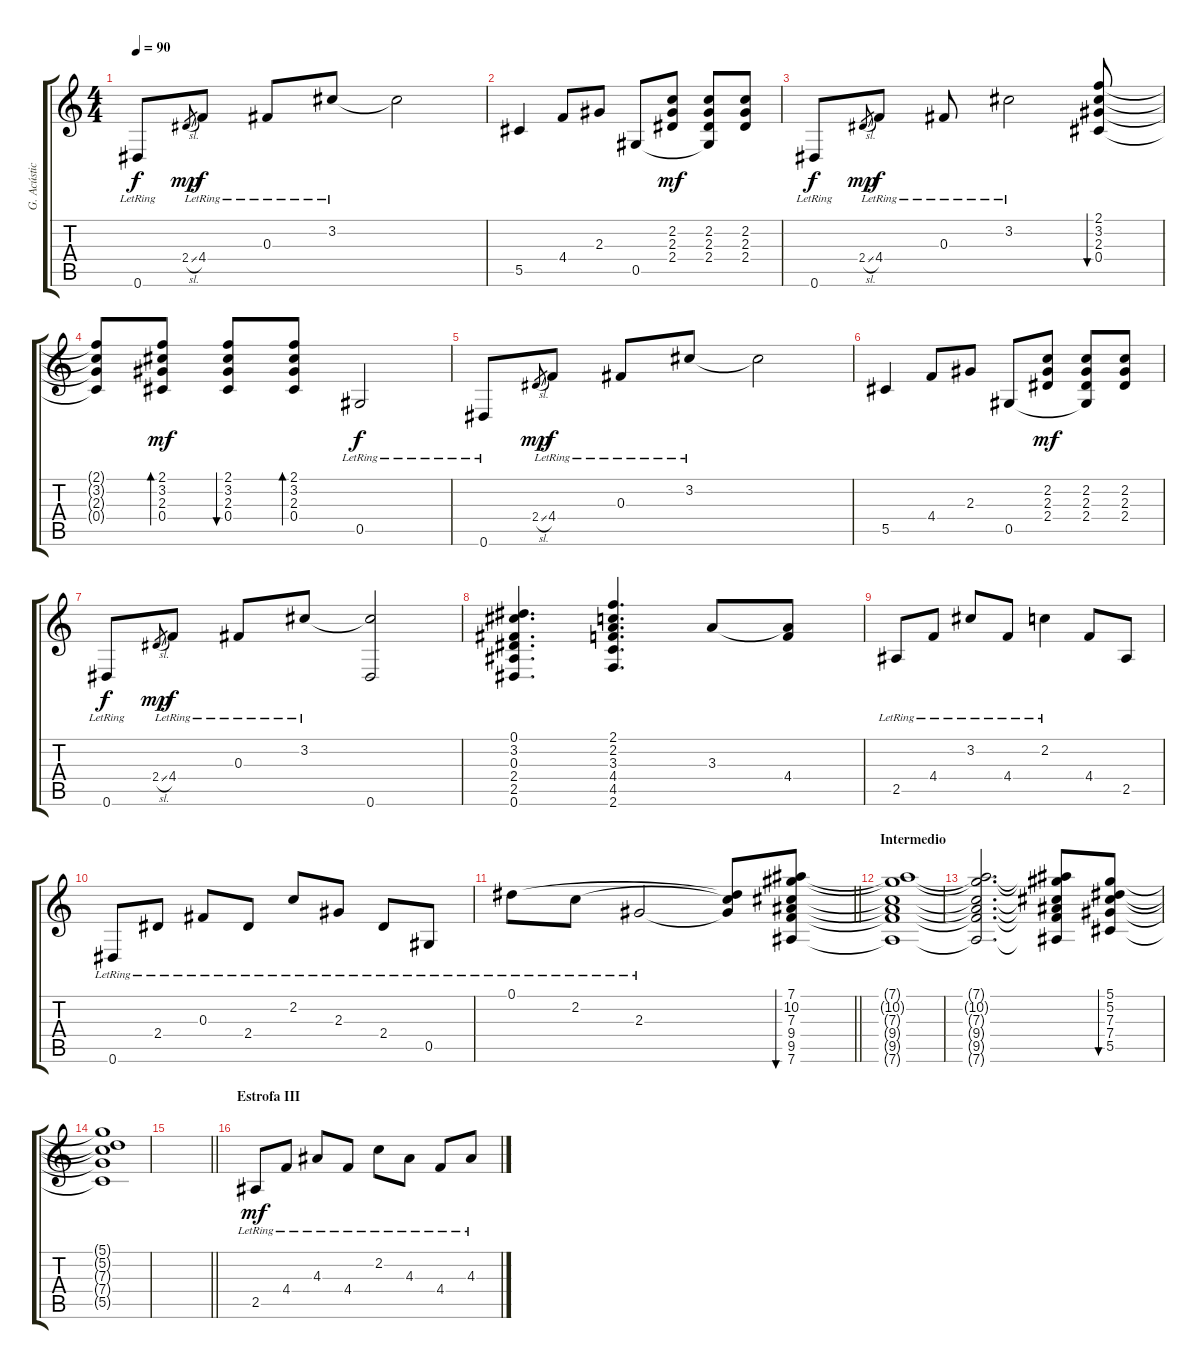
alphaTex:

\track ("G. Acústica 1" "G. Acústic") {instrument acousticguitarsteel}
\staff {score tabs}
\tuning (Eb4 Bb3 Gb3 Db3 Ab2 Eb2) {hide}
\ts (4 4)
\tempo 90
\clef g2
\ks c
0.6{lr}.8{dy f} 2.4{sl}.8{gr dy mp} 4.4{lr}.8{dy f} 0.3{lr}.8 3.2{lr}.8 3.2{t}.2 |
5.5.4 4.4.8 2.3.8 0.5.8 (2.2 2.3 2.4).8{dy mf} (2.2 2.3 2.4 0.5{t}).8 (2.2 2.3 2.4).8 |
0.6{lr}.8{dy f} 2.4{sl}.8{gr dy mp} 4.4{lr}.8{dy f} 0.3{lr}.8 3.2{lr}.2 (2.1 3.2 2.3 0.4).8{bu 240} |
(2.1{t} 3.2{t} 2.3{t} 0.4{t}).8 (2.1 3.2 2.3 0.4).8{bd 60 dy mf} (2.1 3.2 2.3 0.4).8{bu 60} (2.1 3.2 2.3 0.4).8{bd 60} 0.5{lr}.2{dy f} |
0.6{lr}.8 2.4{sl}.8{gr dy mp} 4.4{lr}.8{dy f} 0.3{lr}.8 3.2{lr}.8 3.2{t}.2 |
5.5.4 4.4.8 2.3.8 0.5.8 (2.2 2.3 2.4).8{dy mf} (2.2 2.3 2.4 0.5{t}).8 (2.2 2.3 2.4).8 |
0.6{lr}.8{dy f} 2.4{sl}.8{gr dy mp} 4.4{lr}.8{dy f} 0.3{lr}.8 3.2{lr}.8 (3.2{t} 0.6).2 |
(0.1 3.2 0.3 2.4 2.5 0.6).4{d} (2.1 2.2 3.3 4.4 4.5 2.6).4{d} 3.3.8 (3.3{t} 4.4).8 |
2.5{lr}.8 4.4{lr}.8 3.2{lr}.8 4.4{lr}.8 2.2{lr}.4 4.4.8 2.5.8 |
0.6{lr}.8 2.4{lr}.8 0.3{lr}.8 2.4{lr}.8 2.2{lr}.8 2.3{lr}.8 2.4{lr}.8 0.5{lr}.8 |
\barLineRight lightlight
0.1{lr}.8 2.2{lr}.8 2.3{lr}.2 (0.1{t} 2.2{t} 2.3{t}).8 (7.1 10.2 7.3 9.4 9.5 7.6).8{bu 240} |
\section ("" "Intermedio")
(7.1{t} 10.2{t} 7.3{t} 9.4{t} 9.5{t} 7.6{t}).1 |
(7.1{t} 10.2{t} 7.3{t} 9.4{t} 9.5{t} 7.6{t}).2{d} (7.1{t} 10.2{t} 7.3{t} 9.4{t} 9.5{t} 7.6{t}).8 (5.1 5.2 7.3 7.4 5.5).8{bu 240} |
(5.1{t} 5.2{t} 7.3{t} 7.4{t} 5.5{t}).1 |
\barLineRight lightlight
|
\section ("" "Estrofa III")
2.5{lr}.8{dy mf} 4.4{lr}.8 4.3{lr}.8 4.4{lr}.8 2.2{lr}.8 4.3{lr}.8 4.4{lr}.8 4.3{lr}.8
